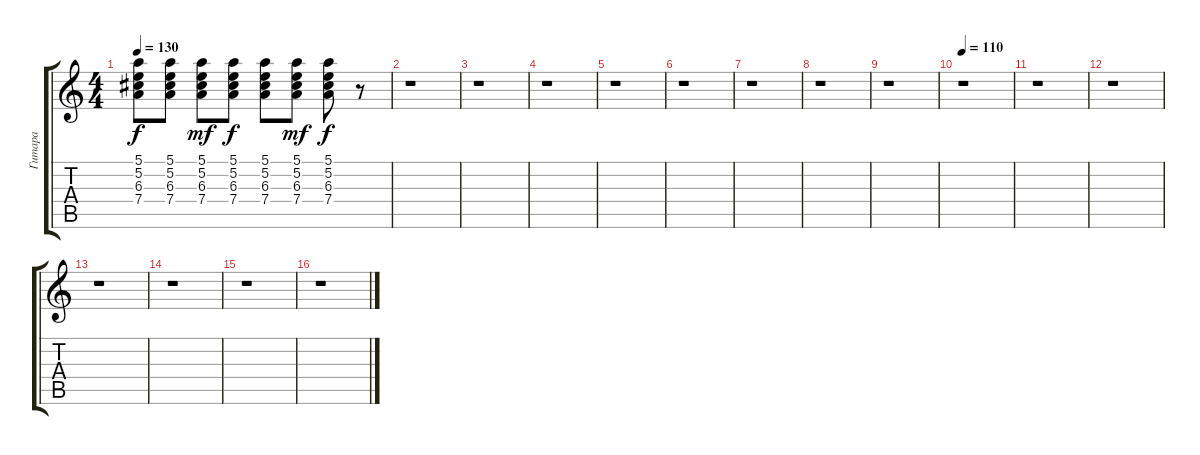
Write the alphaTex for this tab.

\track ("Гитара" "Гитара") {instrument acousticguitarsteel}
\staff {score tabs}
\tuning (E4 B3 G3 D3 A2 E2) {hide}
\ts (4 4)
\tempo 130
\clef g2
\ks c
(5.1 5.2 6.3 7.4).8{dy f} (5.1 5.2 6.3 7.4).8 (5.1 5.2 6.3 7.4).8{dy mf} (5.1 5.2 6.3 7.4).8{dy f} (5.1 5.2 6.3 7.4).8 (5.1 5.2 6.3 7.4).8{dy mf} (5.1 5.2 6.3 7.4).8{dy f} r.8 |
r.1 |
r.1 |
r.1 |
r.1 |
r.1 |
r.1 |
r.1 |
r.1 |
\tempo 110
r.1 |
r.1 |
r.1 |
r.1 |
r.1 |
r.1 |
r.1
